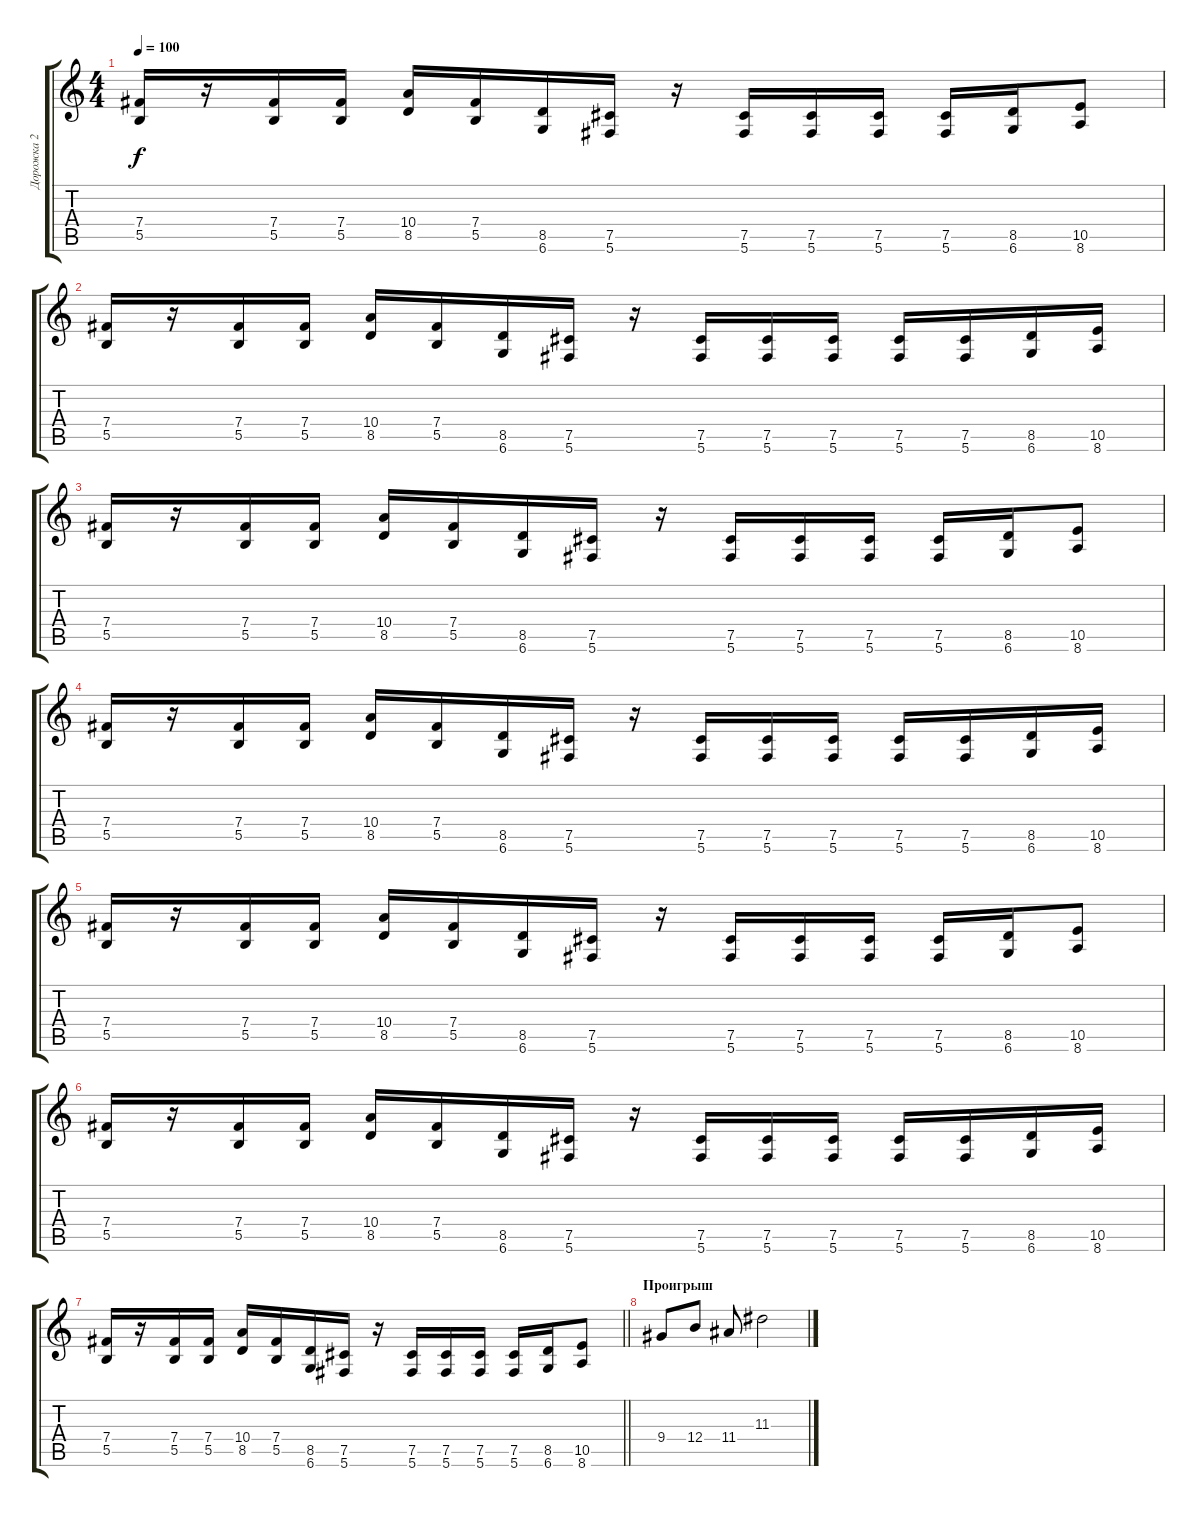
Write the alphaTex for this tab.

\track ("Дорожка 2" "Дорожка 2") {instrument overdrivenguitar}
\staff {score tabs}
\tuning (Db4 Ab3 E3 B2 Gb2 Db2) {hide}
\ts (4 4)
\tempo 100
\clef g2
\ks c
(7.4 5.5).16{dy f} r.16 (7.4 5.5).16 (7.4 5.5).16 (10.4 8.5).16 (7.4 5.5).16 (8.5 6.6).16 (7.5 5.6).16 r.16 (7.5 5.6).16 (7.5 5.6).16 (7.5 5.6).16 (7.5 5.6).16 (8.5 6.6).16 (10.5 8.6).8 |
(7.4 5.5).16 r.16 (7.4 5.5).16 (7.4 5.5).16 (10.4 8.5).16 (7.4 5.5).16 (8.5 6.6).16 (7.5 5.6).16 r.16 (7.5 5.6).16 (7.5 5.6).16 (7.5 5.6).16 (7.5 5.6).16 (7.5 5.6).16 (8.5 6.6).16 (10.5 8.6).16 |
(7.4 5.5).16 r.16 (7.4 5.5).16 (7.4 5.5).16 (10.4 8.5).16 (7.4 5.5).16 (8.5 6.6).16 (7.5 5.6).16 r.16 (7.5 5.6).16 (7.5 5.6).16 (7.5 5.6).16 (7.5 5.6).16 (8.5 6.6).16 (10.5 8.6).8 |
(7.4 5.5).16 r.16 (7.4 5.5).16 (7.4 5.5).16 (10.4 8.5).16 (7.4 5.5).16 (8.5 6.6).16 (7.5 5.6).16 r.16 (7.5 5.6).16 (7.5 5.6).16 (7.5 5.6).16 (7.5 5.6).16 (7.5 5.6).16 (8.5 6.6).16 (10.5 8.6).16 |
(7.4 5.5).16 r.16 (7.4 5.5).16 (7.4 5.5).16 (10.4 8.5).16 (7.4 5.5).16 (8.5 6.6).16 (7.5 5.6).16 r.16 (7.5 5.6).16 (7.5 5.6).16 (7.5 5.6).16 (7.5 5.6).16 (8.5 6.6).16 (10.5 8.6).8 |
(7.4 5.5).16 r.16 (7.4 5.5).16 (7.4 5.5).16 (10.4 8.5).16 (7.4 5.5).16 (8.5 6.6).16 (7.5 5.6).16 r.16 (7.5 5.6).16 (7.5 5.6).16 (7.5 5.6).16 (7.5 5.6).16 (7.5 5.6).16 (8.5 6.6).16 (10.5 8.6).16 |
\barLineRight lightlight
(7.4 5.5).16 r.16 (7.4 5.5).16 (7.4 5.5).16 (10.4 8.5).16 (7.4 5.5).16 (8.5 6.6).16 (7.5 5.6).16 r.16 (7.5 5.6).16 (7.5 5.6).16 (7.5 5.6).16 (7.5 5.6).16 (8.5 6.6).16 (10.5 8.6).8 |
\section ("" "Проигрыш")
9.4.8 12.4.8 11.4.8 11.3.2
